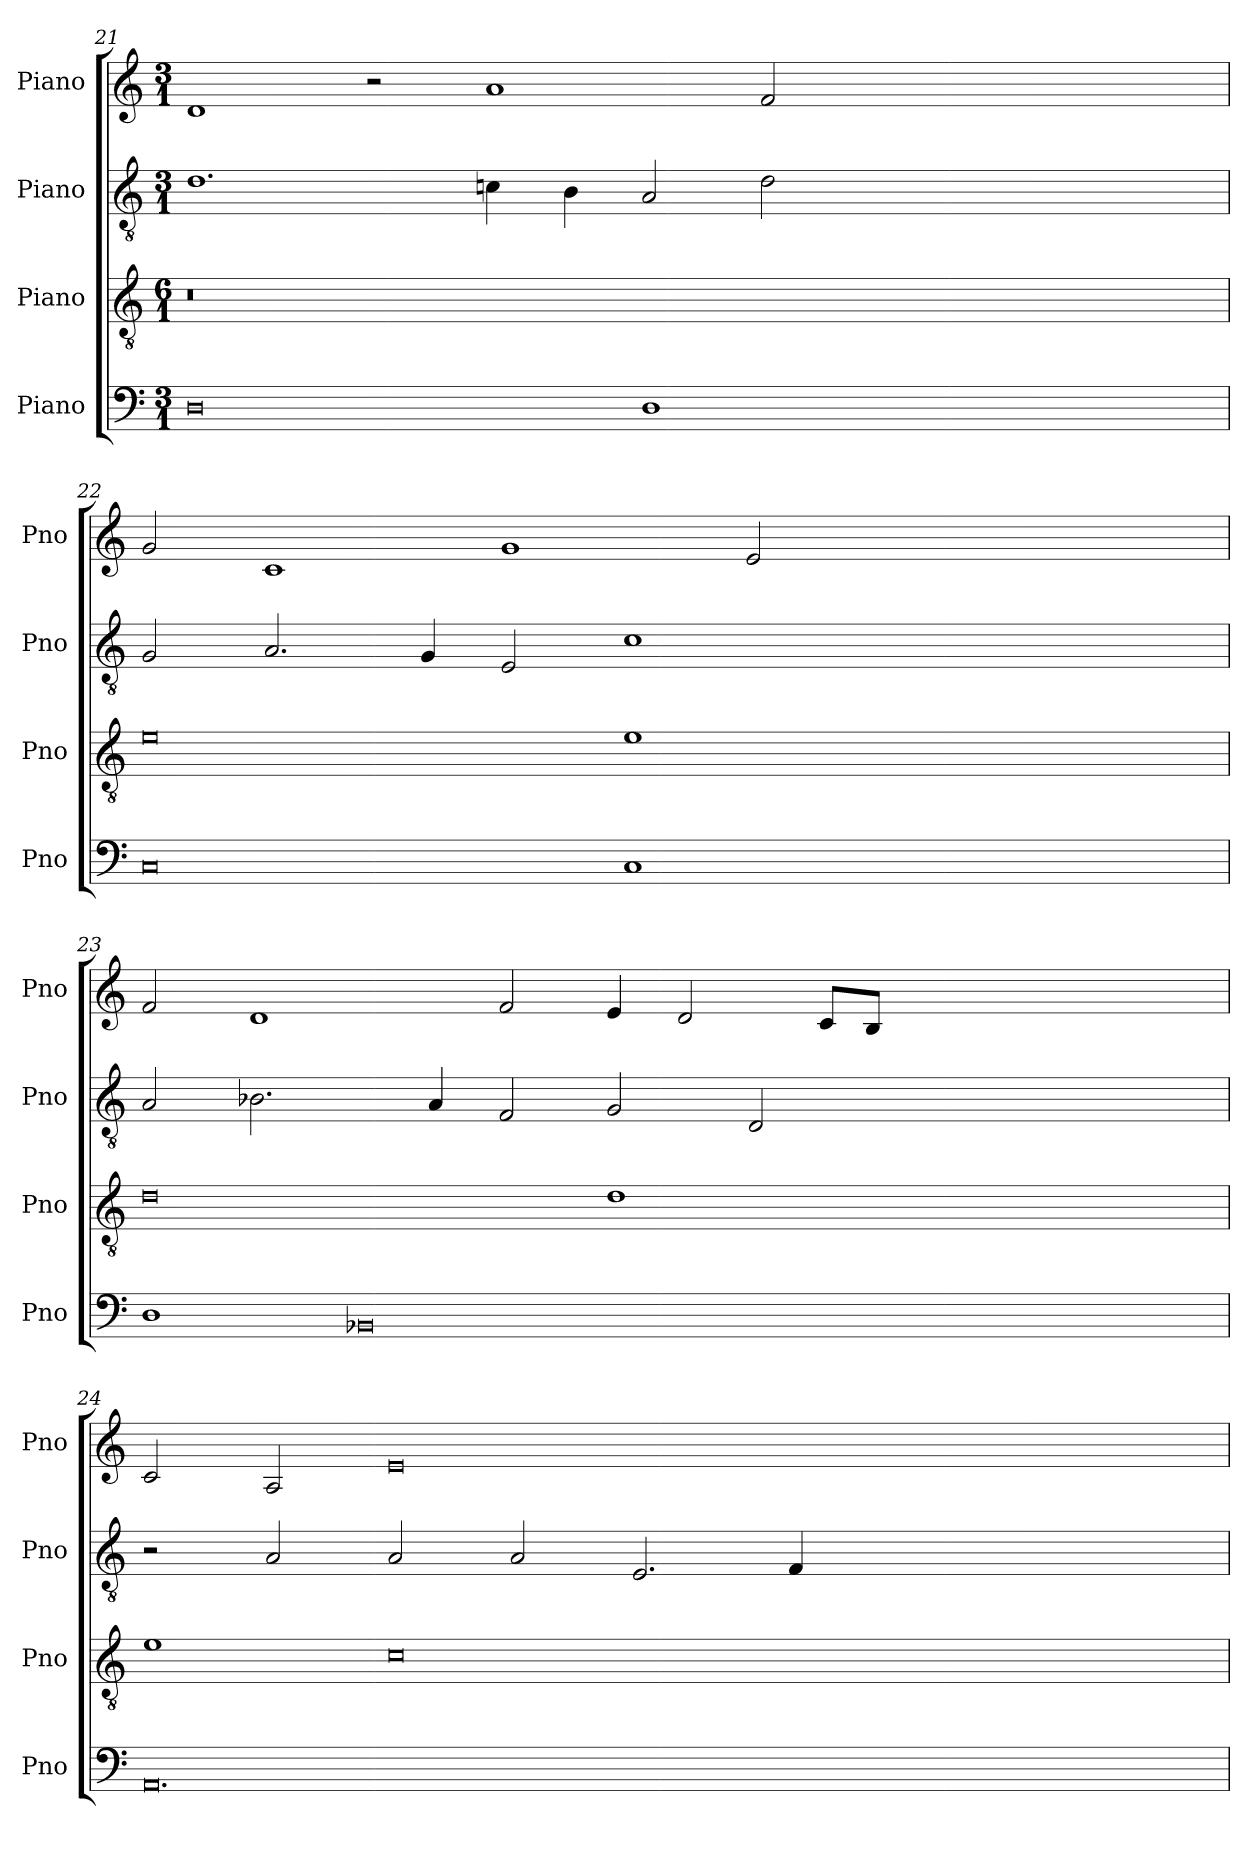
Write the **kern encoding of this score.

**kern	**kern	**kern	**kern
*part4	*part3	*part2	*part1
*staff4	*staff3	*staff2	*staff1
*I"Piano	*I"Piano	*I"Piano	*I"Piano
*I'Pno	*I'Pno	*I'Pno	*I'Pno
!!LO:PB:g=z
*clefF4	*clefGv2	*clefGv2	*clefG2
*k[]	*k[]	*k[]	*k[]
*M3/1	*M6/1	*M3/1	*M3/1
=21	=21	=21	=21
0D	0.r	1.d	1d
.	.	.	2r
.	.	4cn\	1a
.	.	4B\	.
1D	.	2A/	.
.	.	2d\	2f/
0.ryy	0.ryy	0.ryy	0.ryy
=22	=22	=22	=22
0C	0e	2G/	2g/
.	.	2.A/	1c
.	.	4G/	.
.	.	2E/	1g
1C	1e	1c	.
.	.	.	2e/
0.ryy	0.ryy	0.ryy	0.ryy
!!LO:LB:g=z
=23	=23	=23	=23
1D	0d	2A/	2f/
.	.	2.B-X\	1d
0BB-X	.	.	.
.	.	4A/	.
.	.	2F/	2f/
.	1d	2G/	4e/
.	.	.	2d/
.	.	2D/	.
.	.	.	8c/L
.	.	.	8B/J
0.ryy	0.ryy	0.ryy	0.ryy
!!LO:LB:g=z
=24	=24	=24	=24
0.AA	1e	2r	2c/
.	.	2A/	2A/
.	0c	2A/	0e
.	.	2A/	.
.	.	2.E/	.
.	.	4F/	.
0.ryy	0.ryy	0.ryy	0.ryy
=	=	=	=
*-	*-	*-	*-
